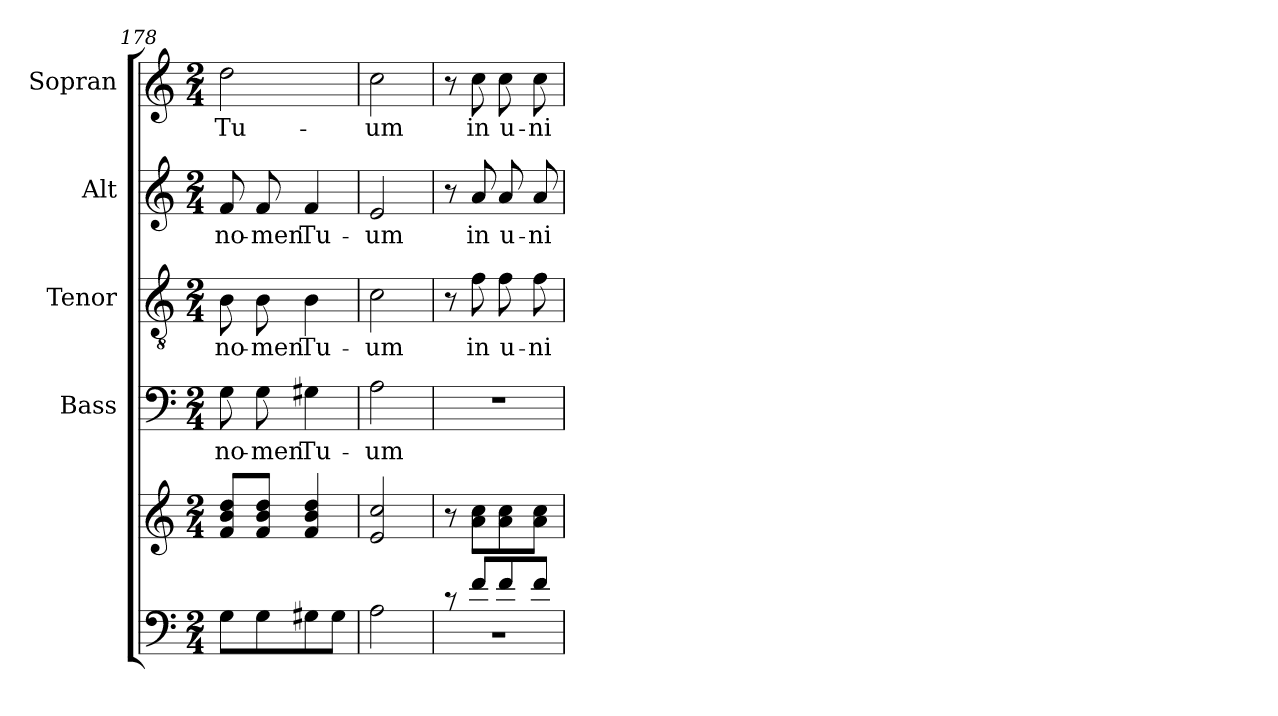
**kern	**kern	**kern	**text	**kern	**text	**kern	**text	**kern	**text
*part5	*part5	*part4	*part4	*part3	*part3	*part2	*part2	*part1	*part1
*staff6	*staff5	*staff4	*staff4	*staff3	*staff3	*staff2	*staff2	*staff1	*staff1
*	*	*I"Bass	*	*I"Tenor	*	*I"Alt	*	*I"Sopran	*
*	*	*I'B.	*	*I'T.	*	*I'A.	*	*I'S.	*
*clefF4	*clefG2	*clefF4	*	*clefGv2	*	*clefG2	*	*clefG2	*
*k[]	*k[]	*k[]	*	*k[]	*	*k[]	*	*k[]	*
*C:	*C:	*C:	*	*C:	*	*C:	*	*C:	*
*M2/4	*M2/4	*M2/4	*	*M2/4	*	*M2/4	*	*M2/4	*
=178	=178	=178	=178	=178	=178	=178	=178	=178	=178
!	!	!	!LO:LY:b	!	!LO:LY:b	!	!LO:LY:b	!	!LO:LY:b
8G\L	8f/ 8b/ 8dd/L	8G\	no-	8B\	no-	8f/	no-	2dd\	Tu-
!	!	!	!LO:LY:b	!	!LO:LY:b	!	!LO:LY:b	!	!
8G\	8f/ 8b/ 8dd/J	8G\	-men	8B\	-men	8f/	-men	.	.
!	!	!	!LO:LY:b	!	!LO:LY:b	!	!LO:LY:b	!	!
8G#X\	4f/ 4b/ 4dd/	4G#X\	Tu-	4B\	Tu-	4f/	Tu-	.	.
8G#\J	.	.	.	.	.	.	.	.	.
=179	=179	=179	=179	=179	=179	=179	=179	=179	=179
!	!	!	!LO:LY:b	!	!LO:LY:b	!	!LO:LY:b	!	!LO:LY:b
2A\	2e/ 2cc/	2A\	-um	2c\	-um	2e/	-um	2cc\	-um
=180	=180	=180	=180	=180	=180	=180	=180	=180	=180
*^	*	*	*	*	*	*	*	*	*
8rc	2r	8r	2r	.	8r	.	8r	.	8r	.
!	!	!	!	!	!	!LO:LY:b	!	!LO:LY:b	!	!LO:LY:b
8f/L	.	8a\ 8cc\L	.	.	8f\	in	8a/	in	8cc\	in
!	!	!	!	!	!	!LO:LY:b	!	!LO:LY:b	!	!LO:LY:b
8f/	.	8a\ 8cc\	.	.	8f\	u-	8a/	u-	8cc\	u-
!	!	!	!	!	!	!LO:LY:b	!	!LO:LY:b	!	!LO:LY:b
8f/J	.	8a\ 8cc\J	.	.	8f\	-ni-	8a/	-ni-	8cc\	-ni-
*v	*v	*	*	*	*	*	*	*	*	*
=	=	=	=	=	=	=	=	=	=
*-	*-	*-	*-	*-	*-	*-	*-	*-	*-
